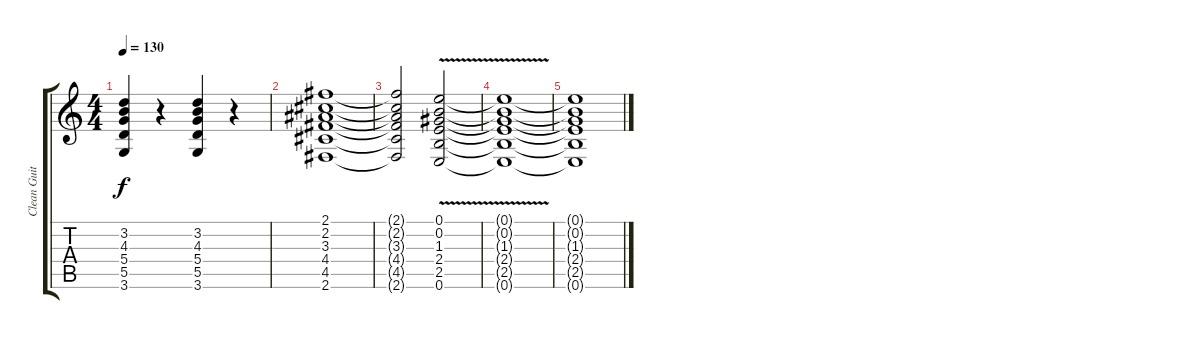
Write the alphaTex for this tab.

\track ("Clean Guitar" "Clean Guit") {instrument electricguitarclean}
\staff {score tabs}
\tuning (E4 B3 G3 D3 A2 E2) {hide}
\ts (4 4)
\tempo 130
\clef g2
\ks c
(3.2 4.3 5.4 5.5 3.6).4{dy f} r.4 (3.2 4.3 5.4 5.5 3.6).4 r.4 |
(2.1 2.2 3.3 4.4 4.5 2.6).1 |
(2.1{t} 2.2{t} 3.3{t} 4.4{t} 4.5{t} 2.6{t}).2 (0.1{v} 0.2{v} 1.3{v} 2.4{v} 2.5{v} 0.6{v}).2 |
(0.1{t} 0.2{t} 1.3{t} 2.4{t} 2.5{t} 0.6{t}).1 |
(0.1{t} 0.2{t} 1.3{t} 2.4{t} 2.5{t} 0.6{t}).1
